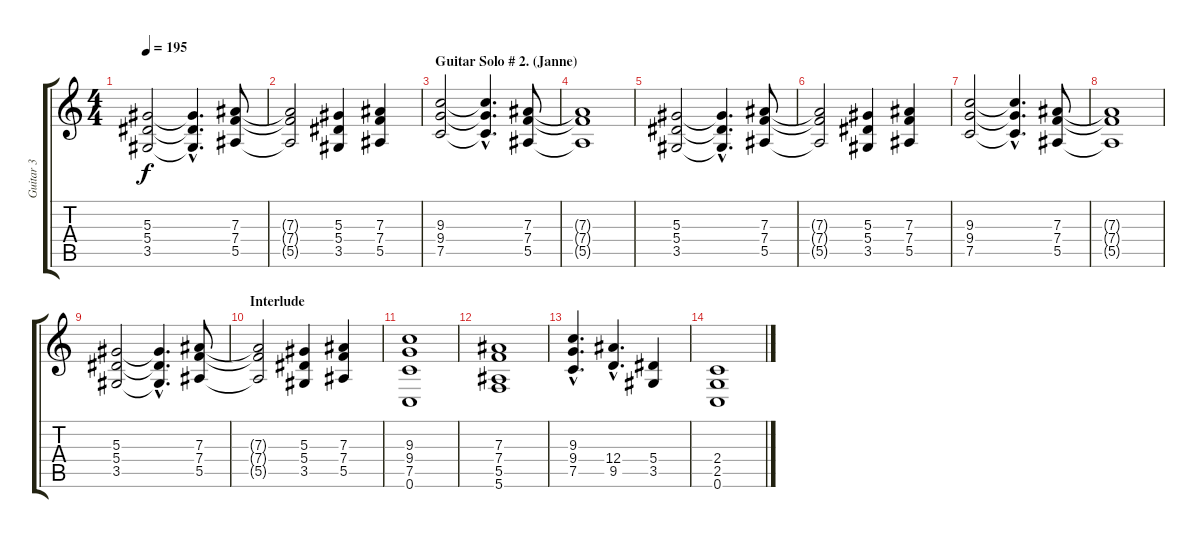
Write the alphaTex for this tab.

\track ("Guitar 3" "Guitar 3") {instrument distortionguitar}
\staff {score tabs}
\tuning (C4 G3 Eb3 Bb2 F2 C2) {hide}
\ts (4 4)
\tempo 195
\clef g2
\ks c
(5.3 5.4 3.5).2{dy f} (5.3{hac t} 5.4{hac t} 3.5{hac t}).4{d} (7.3 7.4 5.5).8 |
(7.3{t} 7.4{t} 5.5{t}).2 (5.3 5.4 3.5).4 (7.3 7.4 5.5).4 |
\section ("" "Guitar Solo # 2. (Janne)")
(9.3 9.4 7.5).2 (9.3{hac t} 9.4{hac t} 7.5{hac t}).4{d} (7.3 7.4 5.5).8 |
(7.3{t} 7.4{t} 5.5{t}).1 |
(5.3 5.4 3.5).2 (5.3{hac t} 5.4{hac t} 3.5{hac t}).4{d} (7.3 7.4 5.5).8 |
(7.3{t} 7.4{t} 5.5{t}).2 (5.3 5.4 3.5).4 (7.3 7.4 5.5).4 |
(9.3 9.4 7.5).2 (9.3{hac t} 9.4{hac t} 7.5{hac t}).4{d} (7.3 7.4 5.5).8 |
(7.3{t} 7.4{t} 5.5{t}).1 |
(5.3 5.4 3.5).2 (5.3{hac t} 5.4{hac t} 3.5{hac t}).4{d} (7.3 7.4 5.5).8 |
\section ("" "Interlude")
(7.3{t} 7.4{t} 5.5{t}).2 (5.3 5.4 3.5).4 (7.3 7.4 5.5).4 |
(9.3 9.4 7.5 0.6).1 |
(7.3 7.4 5.5 5.6).1 |
(9.3{hac} 9.4{hac} 7.5{hac}).4{d} (12.4{hac} 9.5{hac}).4{d} (5.4 3.5).4 |
(2.4 2.5 0.6).1
